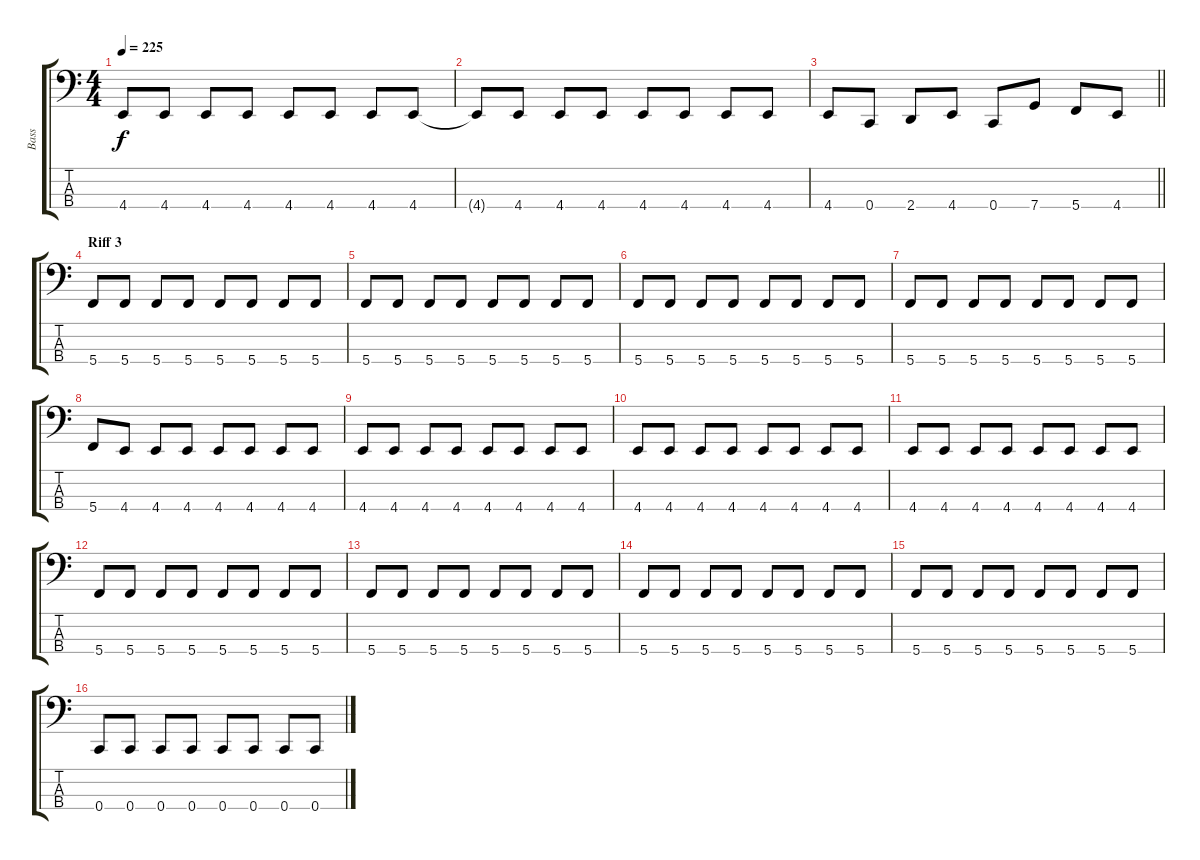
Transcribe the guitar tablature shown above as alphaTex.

\track ("Bass" "Bass") {instrument electricbassfinger}
\staff {score tabs}
\tuning (Eb2 Bb1 F1 C1) {hide}
\ts (4 4)
\tempo 225
\clef f4
\ks c
4.4.8{dy f} 4.4.8 4.4.8 4.4.8 4.4.8 4.4.8 4.4.8 4.4.8 |
4.4{t}.8 4.4.8 4.4.8 4.4.8 4.4.8 4.4.8 4.4.8 4.4.8 |
\barLineRight lightlight
4.4.8 0.4.8 2.4.8 4.4.8 0.4.8 7.4.8 5.4.8 4.4.8 |
\section ("" "Riff 3")
5.4.8 5.4.8 5.4.8 5.4.8 5.4.8 5.4.8 5.4.8 5.4.8 |
5.4.8 5.4.8 5.4.8 5.4.8 5.4.8 5.4.8 5.4.8 5.4.8 |
5.4.8 5.4.8 5.4.8 5.4.8 5.4.8 5.4.8 5.4.8 5.4.8 |
5.4.8 5.4.8 5.4.8 5.4.8 5.4.8 5.4.8 5.4.8 5.4.8 |
5.4.8 4.4.8 4.4.8 4.4.8 4.4.8 4.4.8 4.4.8 4.4.8 |
4.4.8 4.4.8 4.4.8 4.4.8 4.4.8 4.4.8 4.4.8 4.4.8 |
4.4.8 4.4.8 4.4.8 4.4.8 4.4.8 4.4.8 4.4.8 4.4.8 |
4.4.8 4.4.8 4.4.8 4.4.8 4.4.8 4.4.8 4.4.8 4.4.8 |
5.4.8 5.4.8 5.4.8 5.4.8 5.4.8 5.4.8 5.4.8 5.4.8 |
5.4.8 5.4.8 5.4.8 5.4.8 5.4.8 5.4.8 5.4.8 5.4.8 |
5.4.8 5.4.8 5.4.8 5.4.8 5.4.8 5.4.8 5.4.8 5.4.8 |
5.4.8 5.4.8 5.4.8 5.4.8 5.4.8 5.4.8 5.4.8 5.4.8 |
0.4.8 0.4.8 0.4.8 0.4.8 0.4.8 0.4.8 0.4.8 0.4.8
